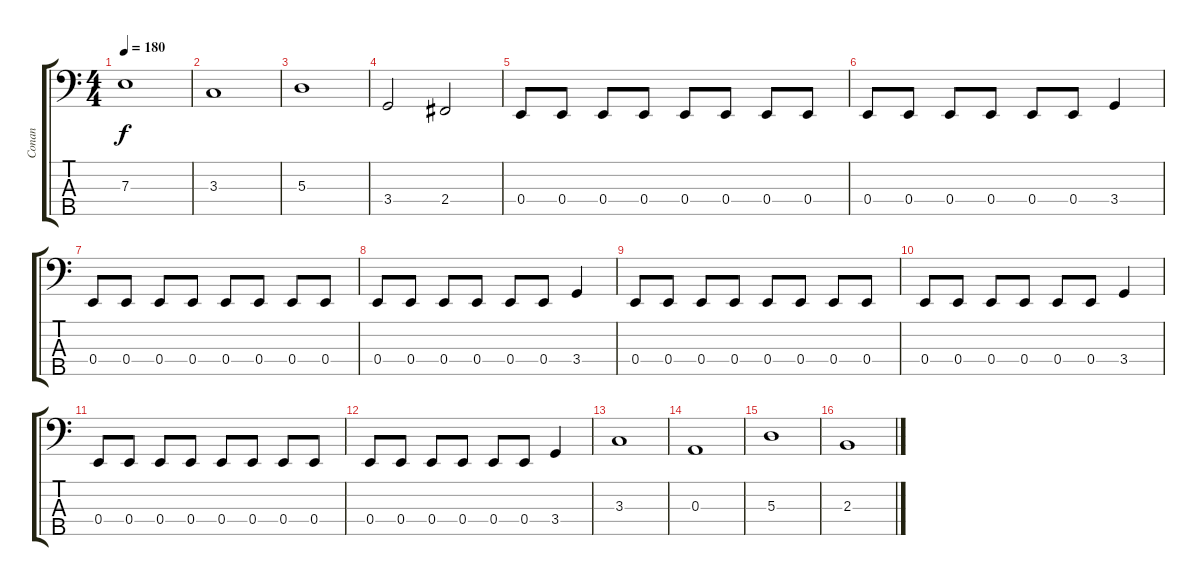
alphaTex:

\track ("Conan" "Conan") {instrument electricbassfinger}
\staff {score tabs}
\tuning (G2 D2 A1 E1 B0) {hide}
\ts (4 4)
\tempo 180
\clef f4
\ks c
7.3.1{dy f} |
3.3.1 |
5.3.1 |
3.4.2 2.4.2 |
0.4.8 0.4.8 0.4.8 0.4.8 0.4.8 0.4.8 0.4.8 0.4.8 |
0.4.8 0.4.8 0.4.8 0.4.8 0.4.8 0.4.8 3.4.4 |
0.4.8 0.4.8 0.4.8 0.4.8 0.4.8 0.4.8 0.4.8 0.4.8 |
0.4.8 0.4.8 0.4.8 0.4.8 0.4.8 0.4.8 3.4.4 |
0.4.8 0.4.8 0.4.8 0.4.8 0.4.8 0.4.8 0.4.8 0.4.8 |
0.4.8 0.4.8 0.4.8 0.4.8 0.4.8 0.4.8 3.4.4 |
0.4.8 0.4.8 0.4.8 0.4.8 0.4.8 0.4.8 0.4.8 0.4.8 |
0.4.8 0.4.8 0.4.8 0.4.8 0.4.8 0.4.8 3.4.4 |
3.3.1 |
0.3.1 |
5.3.1 |
2.3.1
